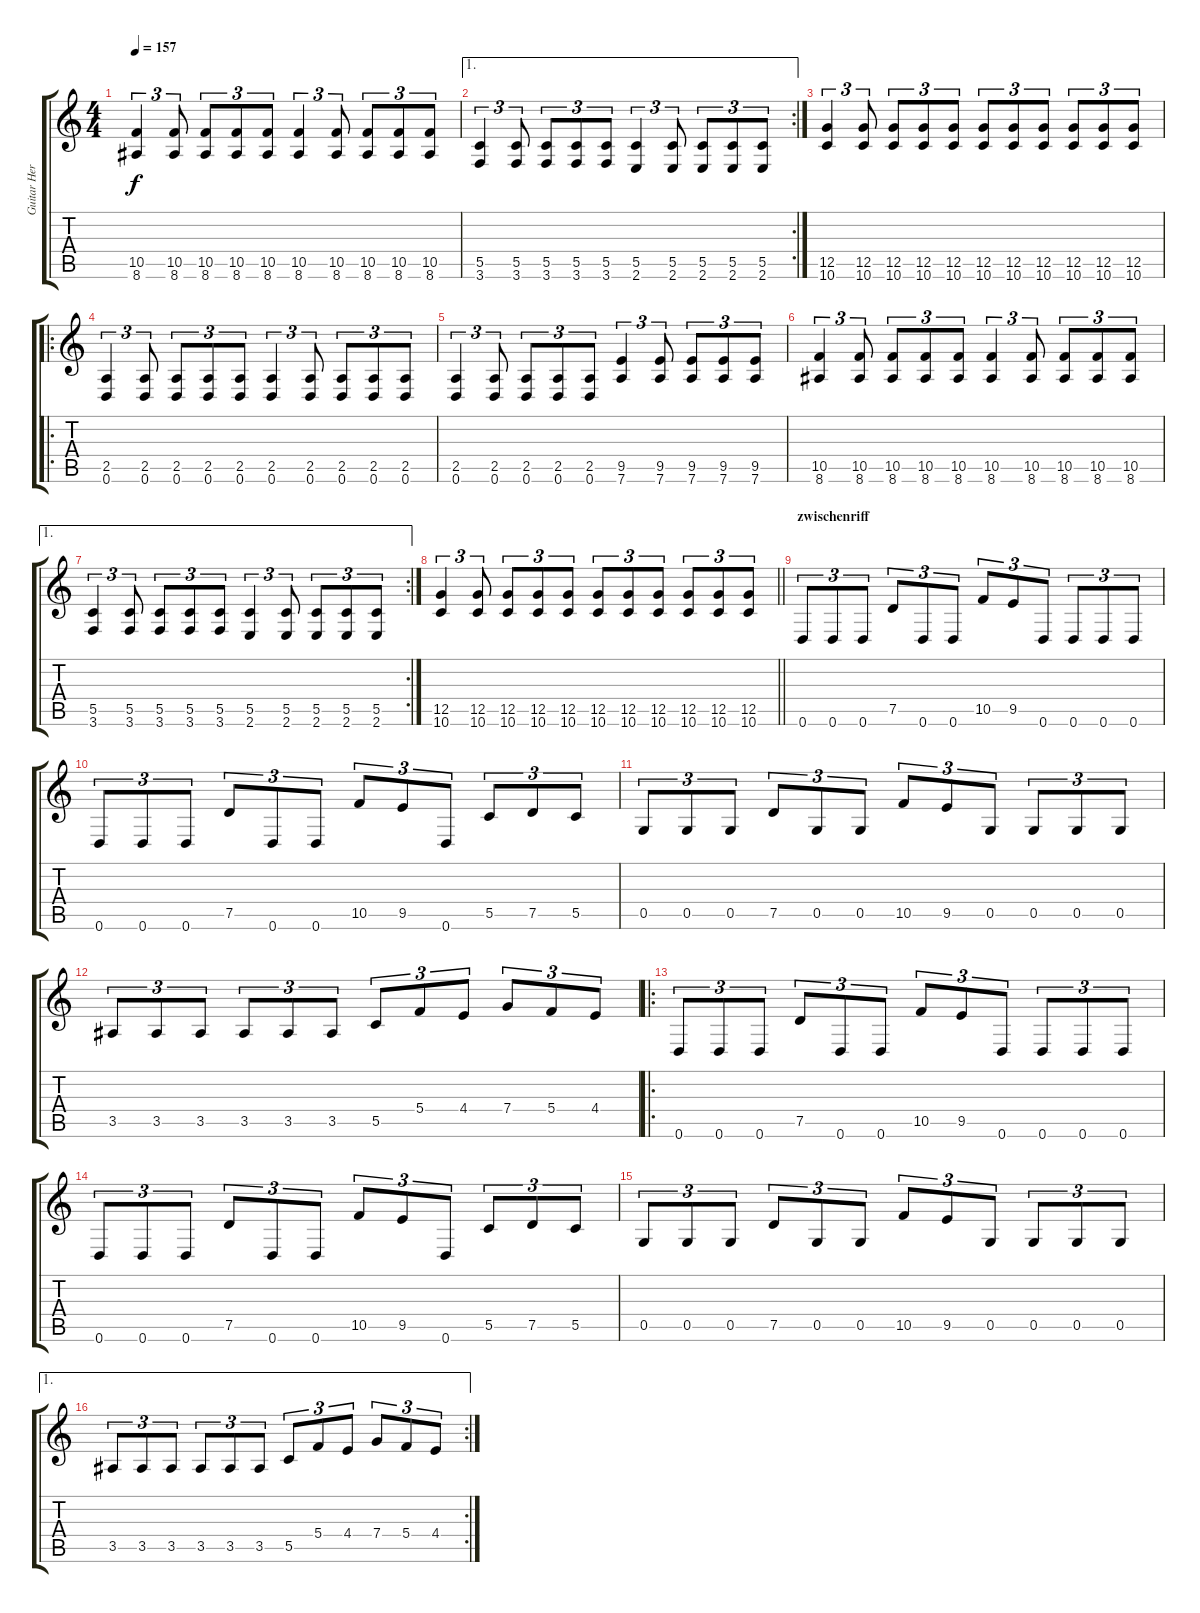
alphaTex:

\track ("Guitar Hero X" "Guitar Her") {instrument distortionguitar}
\staff {score tabs}
\tuning (D4 A3 F3 C3 G2 D2) {hide}
\ts (4 4)
\tempo 157
\clef g2
\ks c
(10.5 8.6).4{tu (3 2) dy f} (10.5 8.6).8{tu (3 2)} (10.5 8.6).8{tu (3 2)} (10.5 8.6).8{tu (3 2)} (10.5 8.6).8{tu (3 2)} (10.5 8.6).4{tu (3 2)} (10.5 8.6).8{tu (3 2)} (10.5 8.6).8{tu (3 2)} (10.5 8.6).8{tu (3 2)} (10.5 8.6).8{tu (3 2)} |
\ae 1
\rc 2
(5.5 3.6).4{tu (3 2)} (5.5 3.6).8{tu (3 2)} (5.5 3.6).8{tu (3 2)} (5.5 3.6).8{tu (3 2)} (5.5 3.6).8{tu (3 2)} (5.5 2.6).4{tu (3 2)} (5.5 2.6).8{tu (3 2)} (5.5 2.6).8{tu (3 2)} (5.5 2.6).8{tu (3 2)} (5.5 2.6).8{tu (3 2)} |
(12.5 10.6).4{tu (3 2)} (12.5 10.6).8{tu (3 2)} (12.5 10.6).8{tu (3 2)} (12.5 10.6).8{tu (3 2)} (12.5 10.6).8{tu (3 2)} (12.5 10.6).8{tu (3 2)} (12.5 10.6).8{tu (3 2)} (12.5 10.6).8{tu (3 2)} (12.5 10.6).8{tu (3 2)} (12.5 10.6).8{tu (3 2)} (12.5 10.6).8{tu (3 2)} |
\ro
(2.5 0.6).4{tu (3 2)} (2.5 0.6).8{tu (3 2)} (2.5 0.6).8{tu (3 2)} (2.5 0.6).8{tu (3 2)} (2.5 0.6).8{tu (3 2)} (2.5 0.6).4{tu (3 2)} (2.5 0.6).8{tu (3 2)} (2.5 0.6).8{tu (3 2)} (2.5 0.6).8{tu (3 2)} (2.5 0.6).8{tu (3 2)} |
(2.5 0.6).4{tu (3 2)} (2.5 0.6).8{tu (3 2)} (2.5 0.6).8{tu (3 2)} (2.5 0.6).8{tu (3 2)} (2.5 0.6).8{tu (3 2)} (9.5 7.6).4{tu (3 2)} (9.5 7.6).8{tu (3 2)} (9.5 7.6).8{tu (3 2)} (9.5 7.6).8{tu (3 2)} (9.5 7.6).8{tu (3 2)} |
(10.5 8.6).4{tu (3 2)} (10.5 8.6).8{tu (3 2)} (10.5 8.6).8{tu (3 2)} (10.5 8.6).8{tu (3 2)} (10.5 8.6).8{tu (3 2)} (10.5 8.6).4{tu (3 2)} (10.5 8.6).8{tu (3 2)} (10.5 8.6).8{tu (3 2)} (10.5 8.6).8{tu (3 2)} (10.5 8.6).8{tu (3 2)} |
\ae 1
\rc 2
(5.5 3.6).4{tu (3 2)} (5.5 3.6).8{tu (3 2)} (5.5 3.6).8{tu (3 2)} (5.5 3.6).8{tu (3 2)} (5.5 3.6).8{tu (3 2)} (5.5 2.6).4{tu (3 2)} (5.5 2.6).8{tu (3 2)} (5.5 2.6).8{tu (3 2)} (5.5 2.6).8{tu (3 2)} (5.5 2.6).8{tu (3 2)} |
\barLineRight lightlight
(12.5 10.6).4{tu (3 2)} (12.5 10.6).8{tu (3 2)} (12.5 10.6).8{tu (3 2)} (12.5 10.6).8{tu (3 2)} (12.5 10.6).8{tu (3 2)} (12.5 10.6).8{tu (3 2)} (12.5 10.6).8{tu (3 2)} (12.5 10.6).8{tu (3 2)} (12.5 10.6).8{tu (3 2)} (12.5 10.6).8{tu (3 2)} (12.5 10.6).8{tu (3 2)} |
\section ("" "zwischenriff")
0.6.8{tu (3 2)} 0.6.8{tu (3 2)} 0.6.8{tu (3 2)} 7.5.8{tu (3 2)} 0.6.8{tu (3 2)} 0.6.8{tu (3 2)} 10.5.8{tu (3 2)} 9.5.8{tu (3 2)} 0.6.8{tu (3 2)} 0.6.8{tu (3 2)} 0.6.8{tu (3 2)} 0.6.8{tu (3 2)} |
0.6.8{tu (3 2)} 0.6.8{tu (3 2)} 0.6.8{tu (3 2)} 7.5.8{tu (3 2)} 0.6.8{tu (3 2)} 0.6.8{tu (3 2)} 10.5.8{tu (3 2)} 9.5.8{tu (3 2)} 0.6.8{tu (3 2)} 5.5.8{tu (3 2)} 7.5.8{tu (3 2)} 5.5.8{tu (3 2)} |
0.5.8{tu (3 2)} 0.5.8{tu (3 2)} 0.5.8{tu (3 2)} 7.5.8{tu (3 2)} 0.5.8{tu (3 2)} 0.5.8{tu (3 2)} 10.5.8{tu (3 2)} 9.5.8{tu (3 2)} 0.5.8{tu (3 2)} 0.5.8{tu (3 2)} 0.5.8{tu (3 2)} 0.5.8{tu (3 2)} |
3.5.8{tu (3 2)} 3.5.8{tu (3 2)} 3.5.8{tu (3 2)} 3.5.8{tu (3 2)} 3.5.8{tu (3 2)} 3.5.8{tu (3 2)} 5.5.8{tu (3 2)} 5.4.8{tu (3 2)} 4.4.8{tu (3 2)} 7.4.8{tu (3 2)} 5.4.8{tu (3 2)} 4.4.8{tu (3 2)} |
\ro
0.6.8{tu (3 2)} 0.6.8{tu (3 2)} 0.6.8{tu (3 2)} 7.5.8{tu (3 2)} 0.6.8{tu (3 2)} 0.6.8{tu (3 2)} 10.5.8{tu (3 2)} 9.5.8{tu (3 2)} 0.6.8{tu (3 2)} 0.6.8{tu (3 2)} 0.6.8{tu (3 2)} 0.6.8{tu (3 2)} |
0.6.8{tu (3 2)} 0.6.8{tu (3 2)} 0.6.8{tu (3 2)} 7.5.8{tu (3 2)} 0.6.8{tu (3 2)} 0.6.8{tu (3 2)} 10.5.8{tu (3 2)} 9.5.8{tu (3 2)} 0.6.8{tu (3 2)} 5.5.8{tu (3 2)} 7.5.8{tu (3 2)} 5.5.8{tu (3 2)} |
0.5.8{tu (3 2)} 0.5.8{tu (3 2)} 0.5.8{tu (3 2)} 7.5.8{tu (3 2)} 0.5.8{tu (3 2)} 0.5.8{tu (3 2)} 10.5.8{tu (3 2)} 9.5.8{tu (3 2)} 0.5.8{tu (3 2)} 0.5.8{tu (3 2)} 0.5.8{tu (3 2)} 0.5.8{tu (3 2)} |
\ae 1
\rc 2
3.5.8{tu (3 2)} 3.5.8{tu (3 2)} 3.5.8{tu (3 2)} 3.5.8{tu (3 2)} 3.5.8{tu (3 2)} 3.5.8{tu (3 2)} 5.5.8{tu (3 2)} 5.4.8{tu (3 2)} 4.4.8{tu (3 2)} 7.4.8{tu (3 2)} 5.4.8{tu (3 2)} 4.4.8{tu (3 2)}
